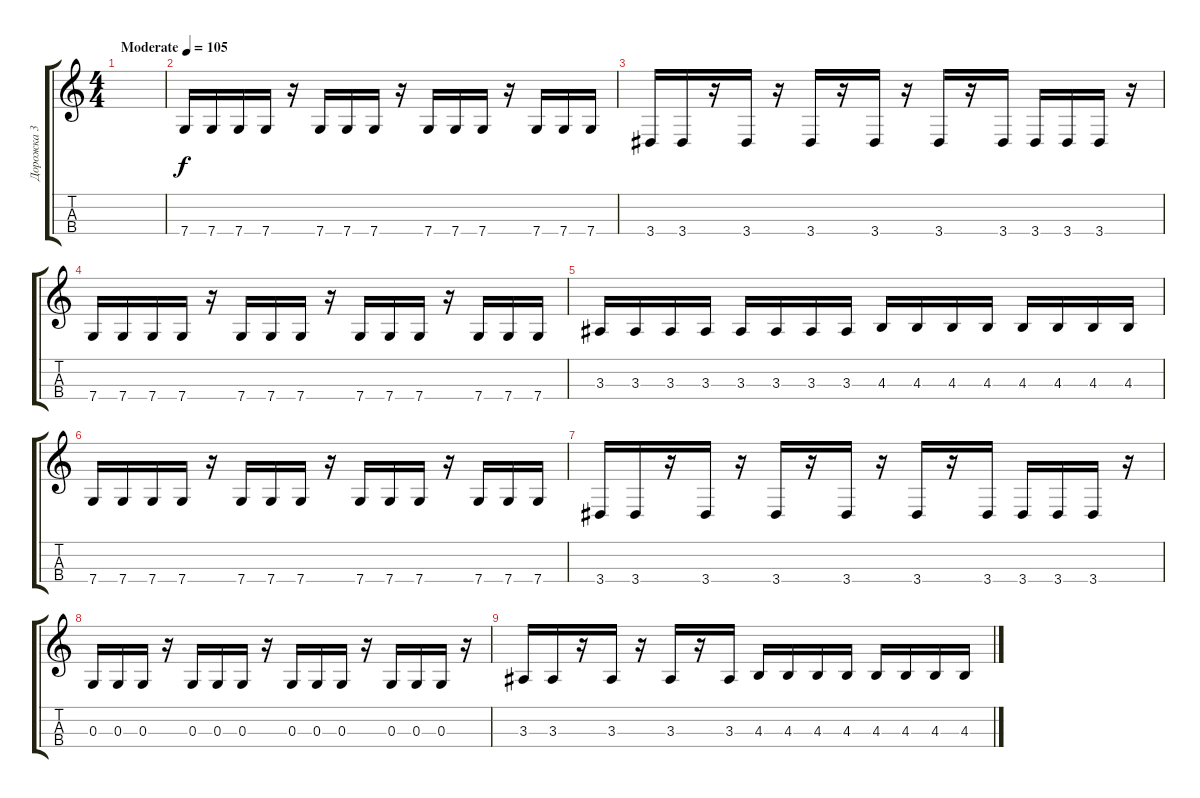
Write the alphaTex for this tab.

\track ("Дорожка 3" "Дорожка 3") {instrument electricbassfinger}
\staff {score tabs}
\tuning (A3 D3 G2 C2) {hide}
\ts (4 4)
\tempo (105 "Moderate")
\clef g2
\ks c
|
7.4.16 7.4.16 7.4.16 7.4.16 r.16 7.4.16 7.4.16 7.4.16 r.16 7.4.16 7.4.16 7.4.16 r.16 7.4.16 7.4.16 7.4.16 |
3.4.16 3.4.16 r.16 3.4.16 r.16 3.4.16 r.16 3.4.16 r.16 3.4.16 r.16 3.4.16 3.4.16 3.4.16 3.4.16 r.16 |
7.4.16 7.4.16 7.4.16 7.4.16 r.16 7.4.16 7.4.16 7.4.16 r.16 7.4.16 7.4.16 7.4.16 r.16 7.4.16 7.4.16 7.4.16 |
3.3.16 3.3.16 3.3.16 3.3.16 3.3.16 3.3.16 3.3.16 3.3.16 4.3.16 4.3.16 4.3.16 4.3.16 4.3.16 4.3.16 4.3.16 4.3.16 |
7.4.16 7.4.16 7.4.16 7.4.16 r.16 7.4.16 7.4.16 7.4.16 r.16 7.4.16 7.4.16 7.4.16 r.16 7.4.16 7.4.16 7.4.16 |
3.4.16 3.4.16 r.16 3.4.16 r.16 3.4.16 r.16 3.4.16 r.16 3.4.16 r.16 3.4.16 3.4.16 3.4.16 3.4.16 r.16 |
0.3.16 0.3.16 0.3.16 r.16 0.3.16 0.3.16 0.3.16 r.16 0.3.16 0.3.16 0.3.16 r.16 0.3.16 0.3.16 0.3.16 r.16 |
3.3.16 3.3.16 r.16 3.3.16 r.16 3.3.16 r.16 3.3.16 4.3.16 4.3.16 4.3.16 4.3.16 4.3.16 4.3.16 4.3.16 4.3.16
